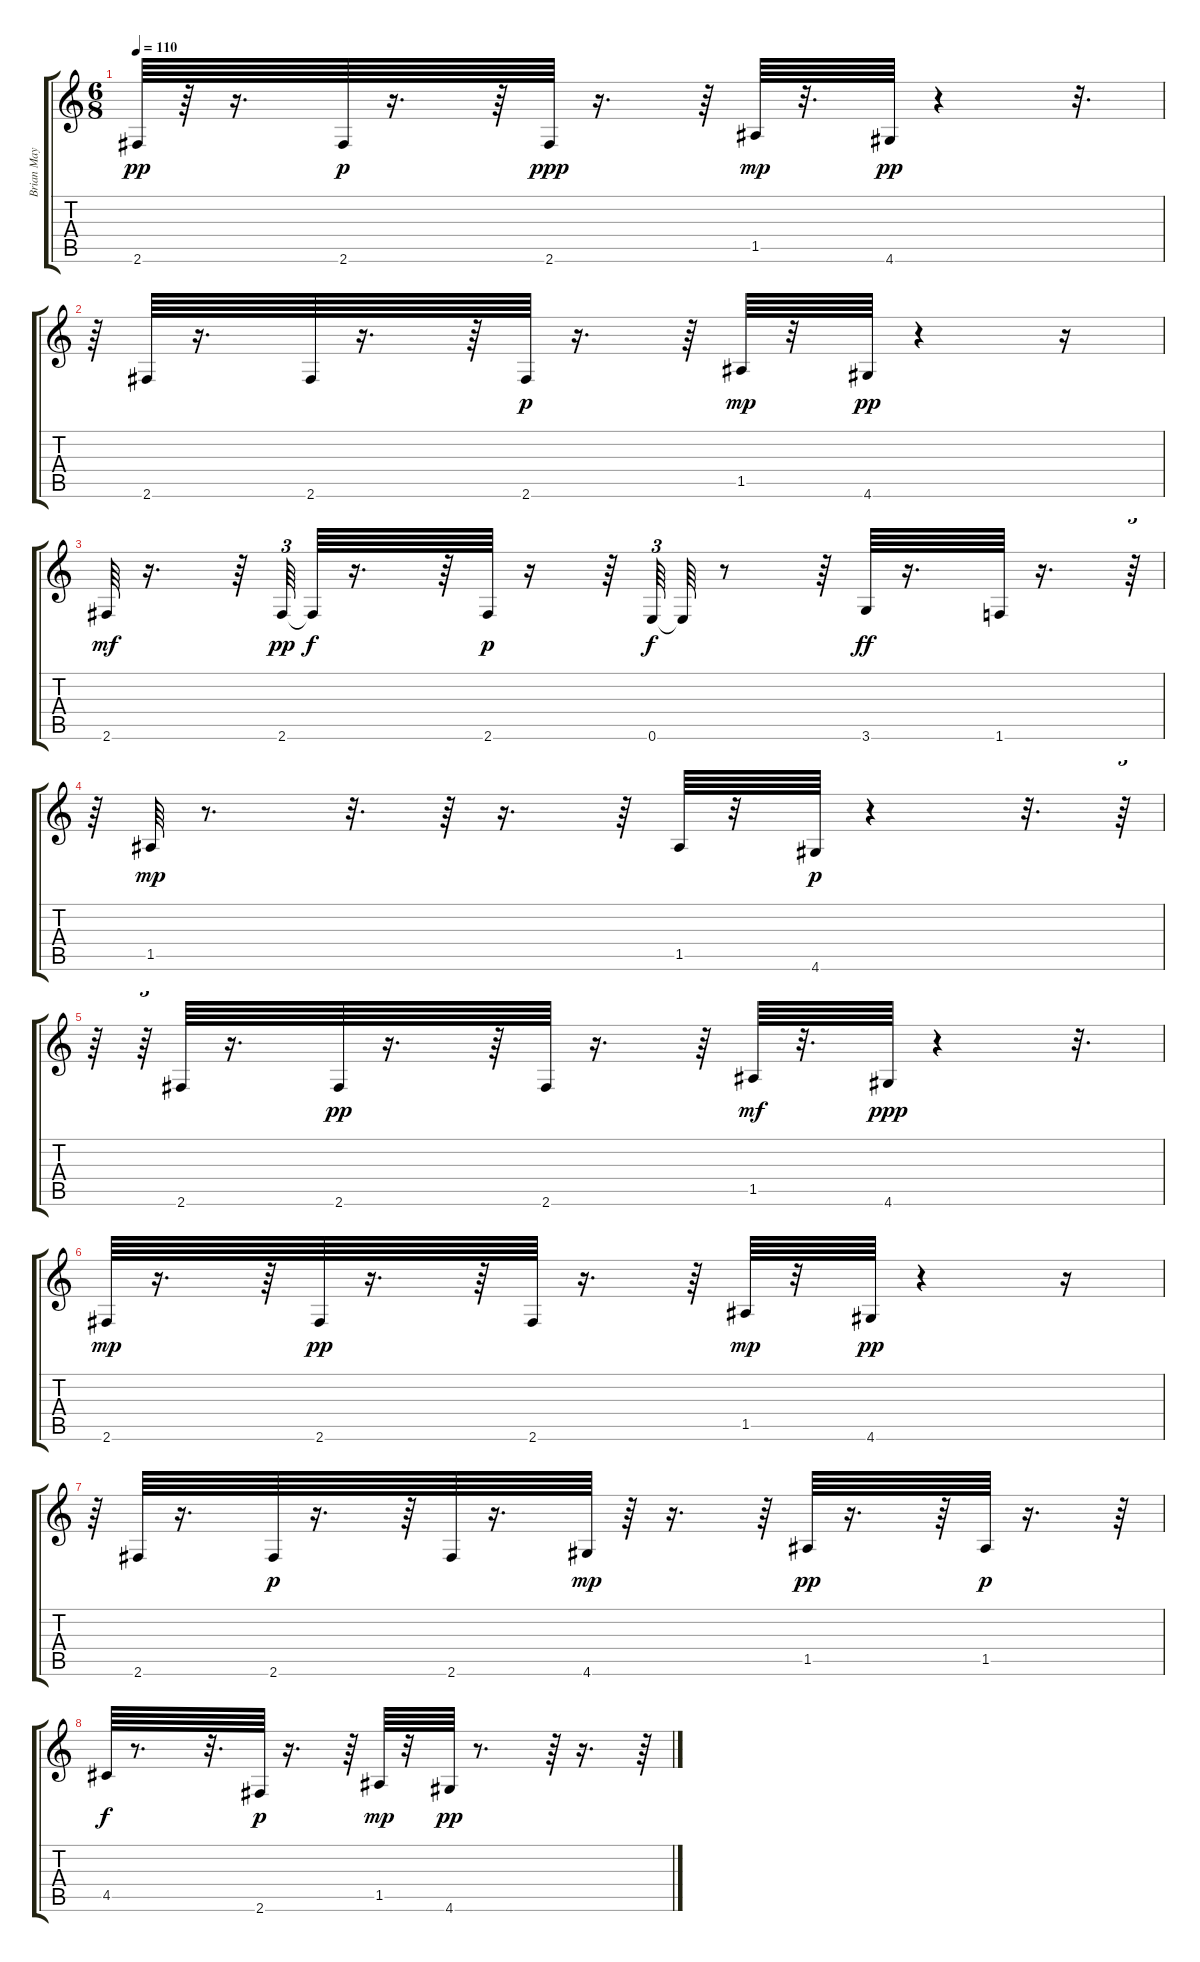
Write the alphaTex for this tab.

\track ("Brian May Bass Accompainment" "Brian May ") {mute instrument acousticguitarsteel}
\staff {score tabs}
\tuning (E4 B3 G3 D3 A2 E2) {hide}
\ts (6 8)
\tempo 110
\clef g2
\ks c
2.6.64{dy pp} r.64 r.16{d} 2.6.64{dy p} r.16{d} r.64 2.6.64{dy ppp} r.16{d} r.64 1.5.64{dy mp} r.32{d} 4.6.64{dy pp} r.4 r.32{d} |
r.64 2.6.64 r.16{d} 2.6.64 r.16{d} r.64 2.6.64{dy p} r.16{d} r.64 1.5.64{dy mp} r.32 4.6.64{dy pp} r.4 r.16 |
2.6.64{dy mf} r.16{d} r.64 2.6.64{tu (3 2) dy pp} 2.6{t}.64{dy f} r.16{d} r.64 2.6.64{dy p} r.16 r.64 0.6.64{tu (3 2) dy f} 0.6{t}.64 r.8 r.64 3.6.64{dy ff} r.16{d} 1.6.64 r.16{d} r.64{tu (3 2)} |
r.64 1.5.64{dy mp} r.8{d} r.32{d} r.64 r.16{d} r.64 1.5.64 r.32 4.6.64{dy p} r.4 r.32{d} r.64{tu (3 2)} |
r.64 r.64{tu (3 2)} 2.6.64 r.16{d} 2.6.64{dy pp} r.16{d} r.64 2.6.64 r.16{d} r.64 1.5.64{dy mf} r.32{d} 4.6.64{dy ppp} r.4 r.32{d} |
2.6.64{dy mp} r.16{d} r.64 2.6.64{dy pp} r.16{d} r.64 2.6.64 r.16{d} r.64 1.5.64{dy mp} r.32 4.6.64{dy pp} r.4 r.16 |
r.64 2.6.64 r.16{d} 2.6.64{dy p} r.16{d} r.64 2.6.64 r.16{d} 4.6.64{dy mp} r.64 r.16{d} r.64 1.5.64{dy pp} r.16{d} r.64 1.5.64{dy p} r.16{d} r.64 |
4.5.64{dy f} r.8{d} r.32{d} 2.6.64{dy p} r.16{d} r.64 1.5.64{dy mp} r.32 4.6.64{dy pp} r.8{d} r.64 r.16{d} r.64
